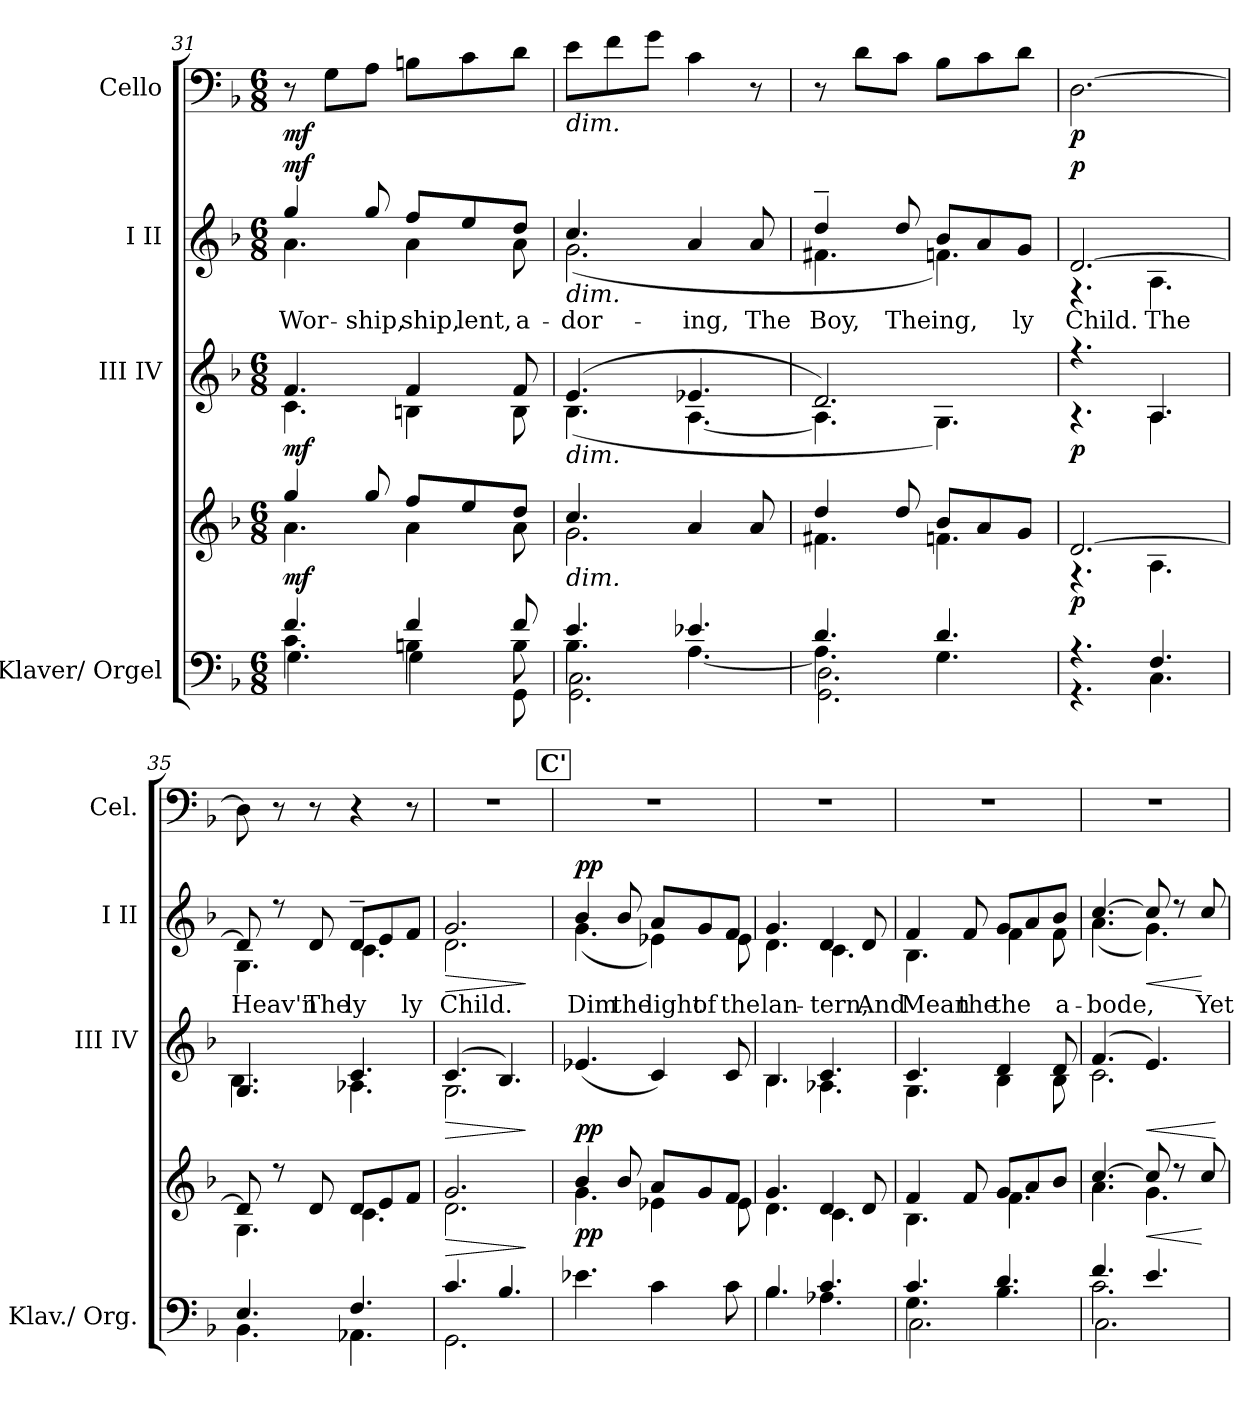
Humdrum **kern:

**kern	**kern	**dynam	**kern	**dynam	**kern	**text	**dynam	**kern	**dynam
*part4	*part4	*part4	*part3	*part3	*part2	*part2	*part2	*part1	*part1
*staff5	*staff4	*staff4/5	*staff3	*staff3	*staff2	*staff2	*staff2	*staff1	*staff1
*I"Klaver/ Orgel	*	*	*I"III IV	*	*I"I II	*	*	*I"Cello	*
*I'Klav./ Org.	*	*	*I'III IV	*	*I'I II	*	*	*I'Cel.	*
*clefF4	*clefG2	*	*clefG2	*	*clefG2	*	*	*clefF4	*
*k[b-]	*k[b-]	*	*k[b-]	*	*k[b-]	*	*	*k[b-]	*
*M6/8	*M6/8	*	*M6/8	*	*M6/8	*	*	*M6/8	*
=31	=31	=31	=31	=31	=31	=31	=31	=31	=31
*^	*^	*	*^	*	*	*	*	*	*
*	*^	*	*	*	*	*	*	*	*	*	*	*
!	!	!	!	!	!	!	!	!	!	!LO:LY:a	!	!	!
*	*	*	*	*	*	*	*	*	*^	*	*	*	*
!	!	!	!	!	!LO:DY:b	!	!	!LO:DY:b	!	!	!LO:LY:b	!LO:DY:b	!	!LO:DY:b
4.f/	4.c\	4.G\	4gg/	4.a\	mf	4.f/	4.c\	mf	4gg/	4.a\	Wor-	mf	8r	mf
.	.	.	.	.	.	.	.	.	.	.	.	.	8G\L	.
!	!	!	!	!	!	!	!	!	!	!	!LO:LY:a	!	!	!
.	.	.	8gg/	.	.	.	.	.	8gg/	.	-ship,	.	8A\J	.
!	!	!	!	!	!	!	!	!	!	!	!LO:LY:a	!	!	!
!	!	!	!	!	!	!	!	!	!	!	!LO:LY:b	!	!	!
4f/	4Bn\	4G\	8ff/L	4a\	.	4f/	4Bn\	.	8ff/L	4a\	-ship,	.	8Bn\L	.
!	!	!	!	!	!	!	!	!	!	!	!LO:LY:a	!	!	!
.	.	.	8ee/	.	.	.	.	.	8ee/	.	-lent,	.	8c\	.
!	!	!	!	!	!	!	!	!	!	!	!LO:LY:a	!	!	!
!	!	!	!	!	!	!	!	!	!	!	!LO:LY:b	!	!	!
8f/	8B\	8GG\	8dd/J	8a\	.	8f/	8B\	.	8dd/J	8a\	a-	.	8d\J	.
!!LO:LB:g=z
=32	=32	=32	=32	=32	=32	=32	=32	=32	=32	=32	=32	=32	=32	=32
!	!	!	!	!	!	!	!	!	!	!	!	!	!LO:TX:b:i:t=dim.	!
!	!	!	!	!	!	!	!	!	!LO:TX:b:i:t=dim.	!	!	!	!	!
!	!	!	!	!	!	!LO:TX:b:i:t=dim.	!	!	!	!	!	!	!	!
!	!	!	!LO:TX:b:i:t=dim.	!	!	!	!	!	!	!	!	!	!	!
!	!	!	!	!	!	!	!	!	!	!	!LO:LY:a	!	!	!
!	!	!	!	!	!	!	!	!	!	!	!LO:LY:b	!	!	!
4.e/	4.B-\	2.GG\ 2.C\	4.cc/	2.g\	.	(>4.e/	(<4.B-\	.	4.cc/	(<2.g\	-dor-	.	8e\L	.
.	.	.	.	.	.	.	.	.	.	.	.	.	8f\	.
.	.	.	.	.	.	.	.	.	.	.	.	.	8g\J	.
!	!	!	!	!	!	!	!	!	!	!	!LO:LY:a	!	!	!
4.e-X/	[4.A\	.	4a/	.	.	4.e-X/	[4.A\	.	4a/	.	-ing,	.	4c\	.
!	!	!	!	!	!	!	!	!	!	!	!LO:LY:a	!	!	!
.	.	.	8a/	.	.	.	.	.	8a/	.	The	.	8r	.
=33	=33	=33	=33	=33	=33	=33	=33	=33	=33	=33	=33	=33	=33	=33
!	!	!	!	!	!	!	!	!	!	!	!LO:LY:a	!	!	!
4.d/	4.A\]	2.GG\ 2.D\	4dd/	4.f#X\	.	2.d/)	4.A\]	.	4dd~/	4.f#X\	Boy,	.	8r	.
.	.	.	.	.	.	.	.	.	.	.	.	.	8d\L	.
!	!	!	!	!	!	!	!	!	!	!	!LO:LY:a	!	!	!
.	.	.	8dd/	.	.	.	.	.	8dd/	.	The	.	8c\J	.
!	!	!	!	!	!	!	!	!	!	!	!LO:LY:a	!	!	!
!	!	!	!	!	!	!	!	!	!	!	!LO:LY:b	!	!	!
4.d/	4.G\	.	8b-/L	4.fn\	.	.	4.G\)	.	8b-/L	4.fn\)	-ing,	.	8B-\L	.
.	.	.	8a/	.	.	.	.	.	8a/	.	.	.	8c\	.
!	!	!	!	!	!	!	!	!	!	!	!LO:LY:a	!	!	!
.	.	.	8g/J	.	.	.	.	.	8g/J	.	-ly	.	8d\J	.
*	*v	*v	*	*	*	*	*	*	*	*	*	*	*	*
=34	=34	=34	=34	=34	=34	=34	=34	=34	=34	=34	=34	=34	=34
!	!	!	!	!LO:DY:b	!	!	!LO:DY:b	!	!	!LO:LY:a	!LO:DY:b	!	!LO:DY:b
4.r	4.r	[2.d/	4.r	p	4.r	4.r	p	[2.d/	4.r	Child.	p	[2.D\	p
!	!	!	!	!	!	!	!	!	!	!LO:LY:b	!	!	!
4.F/	4.C\	.	4.A\	.	4.A/	4.A\	.	.	4.A\	The	.	.	.
=35	=35	=35	=35	=35	=35	=35	=35	=35	=35	=35	=35	=35	=35
!	!	!	!	!	!	!	!	!	!	!LO:LY:b	!	!	!
4.E/	4.BB-\	8d/]	4.G\	.	4.G/	4.B-\	.	8d/]	4.G\	Heav'n-	.	8D\]	.
.	.	8r	.	.	.	.	.	8r	.	.	.	8r	.
!	!	!	!	!	!	!	!	!	!	!LO:LY:a	!	!	!
.	.	8d/	.	.	.	.	.	8d/	.	The	.	8r	.
!	!	!	!	!	!	!	!	!	!	!LO:LY:a	!	!	!
!	!	!	!	!	!	!	!	!	!	!LO:LY:b	!	!	!
4.F/	4.AA-X\	8d/L	4.c\	.	4.c/	4.A-X\	.	8d~/L	4.c\	-ly	.	4r	.
.	.	8e/	.	.	.	.	.	8e/	.	.	.	.	.
!	!	!	!	!	!	!	!	!	!	!LO:LY:a	!	!	!
.	.	8f/J	.	.	.	.	.	8f/J	.	-ly	.	8r	.
!!LO:PB:g=z
=36	=36	=36	=36	=36	=36	=36	=36	=36	=36	=36	=36	=36	=36
!	!	!	!	!LO:HP:b	!	!	!LO:HP:b	!	!	!LO:LY:a	!LO:HP:b	!	!
!	!	!	!	!	!	!	!	!	!	!LO:LY:b	!	!	!
4.c/	2.GG\	2.g/	2.d\	>	(>4.c/	2.G\	>	2.g/	2.d\	Child.	>	2.r	.
4.B-/	.	.	.	.	4.B-/)	.	.	.	.	.	.	.	.
*v	*v	*	*	*	*v	*v	*	*v	*v	*	*	*	*
*	*v	*v	*	*	*	*	*	*	*	*
.	.	]	.	]	.	.	]	.	.
!!LO:REH:place=s1:a:B:fs=14:t=C'
=37	=37	=37	=37	=37	=37	=37	=37	=37	=37
*	*^	*	*	*	*	*	*	*	*
!	!	!	!	!	!	!	!LO:LY:a	!	!	!
*	*	*	*	*	*	*^	*	*	*	*
!	!	!	!LO:DY:b	!	!LO:DY:b	!	!	!LO:LY:b	!LO:DY:b	!	!
4.e-X\	4b-/	4.g\	pp	(<4.e-X/	pp	4b-/	(<4.g\	Dim	pp	2.r	.
!	!	!	!	!	!	!	!	!LO:LY:a	!	!	!
.	8b-/	.	.	.	.	8b-/	.	the	.	.	.
!	!	!	!	!	!	!	!	!LO:LY:a	!	!	!
4c\	8a/L	4e-X\	.	4c/)	.	8a/L	4e-X\)	light	.	.	.
!	!	!	!	!	!	!	!	!LO:LY:a	!	!	!
.	8g/	.	.	.	.	8g/	.	of	.	.	.
!	!	!	!	!	!	!	!	!LO:LY:a	!	!	!
!	!	!	!	!	!	!	!	!LO:LY:b	!	!	!
8c\	8f/J	8e-\	.	8c/	.	8f/J	8e-\	the	.	.	.
=38	=38	=38	=38	=38	=38	=38	=38	=38	=38	=38	=38
*^	*	*	*	*^	*	*	*	*	*	*	*
!	!	!	!	!	!	!	!	!	!	!LO:LY:a	!	!	!
!	!	!	!	!	!	!	!	!	!	!LO:LY:b	!	!	!
4.B-/	4.B-\	4.g/	4.d\	.	4.B-/	4.B-\	.	4.g/	4.d\	lan-	.	2.r	.
!	!	!	!	!	!	!	!	!	!	!LO:LY:a	!	!	!
!	!	!	!	!	!	!	!	!	!	!LO:LY:b	!	!	!
4.c/	4.A-X\	4d/	4.c\	.	4.c/	4.A-X\	.	4d/	4.c\	-tern,	.	.	.
!	!	!	!	!	!	!	!	!	!	!LO:LY:a	!	!	!
.	.	8d/	.	.	.	.	.	8d/	.	And	.	.	.
=39	=39	=39	=39	=39	=39	=39	=39	=39	=39	=39	=39	=39	=39
*	*^	*	*	*	*	*	*	*	*	*	*	*	*
!	!	!	!	!	!	!	!	!	!	!	!LO:LY:a	!	!	!
!	!	!	!	!	!	!	!	!	!	!	!LO:LY:b	!	!	!
4.c/	4.G\	2.C\	4f/	4.B-\	.	4.c/	4.G\	.	4f/	4.B-\	Mean	.	2.r	.
!	!	!	!	!	!	!	!	!	!	!	!LO:LY:a	!	!	!
.	.	.	8f/	.	.	.	.	.	8f/	.	the	.	.	.
!	!	!	!	!	!	!	!	!	!	!	!LO:LY:a	!	!	!
!	!	!	!	!	!	!	!	!	!	!	!LO:LY:b	!	!	!
4.d/	4.B-\	.	8g/L	4.f\	.	4d/	4B-\	.	8g/L	4f\	the	.	.	.
.	.	.	8a/	.	.	.	.	.	8a/	.	.	.	.	.
!	!	!	!	!	!	!	!	!	!	!	!LO:LY:a	!	!	!
!	!	!	!	!	!	!	!	!	!	!	!LO:LY:b	!	!	!
.	.	.	8b-/J	.	.	8d/	8B-\	.	8b-/J	8f\	a-	.	.	.
!!LO:LB:g=z
=40	=40	=40	=40	=40	=40	=40	=40	=40	=40	=40	=40	=40	=40	=40
!	!	!	!	!	!	!	!	!	!	!	!LO:LY:a	!	!	!
!	!	!	!	!	!	!	!	!	!	!	!LO:LY:b	!	!	!
4.f/	2.c\	2.C\	[4.cc/	4.a\	.	(>4.f/	2.c\	.	[4.cc/	(<4.a\	-bode,	.	2.r	.
!	!	!	!	!	!LO:HP:b	!	!	!LO:HP:b	!	!	!	!LO:HP:b	!	!
4.e/	.	.	8cc/]	4.g\	<	4.e/)	.	<	8cc/]	4.g\)	.	<	.	.
.	.	.	8r	.	.	.	.	.	8r	.	.	.	.	.
!	!	!	!	!	!	!	!	!	!	!	!LO:LY:a	!	!	!
.	.	.	8cc/	.	[	.	.	.	8cc/	.	Yet	[	.	.
*v	*v	*v	*	*	*	*v	*v	*	*v	*v	*	*	*	*
*	*v	*v	*	*	*	*	*	*	*	*
.	.	.	.	[	.	.	.	.	.
=	=	=	=	=	=	=	=	=	=
*-	*-	*-	*-	*-	*-	*-	*-	*-	*-
